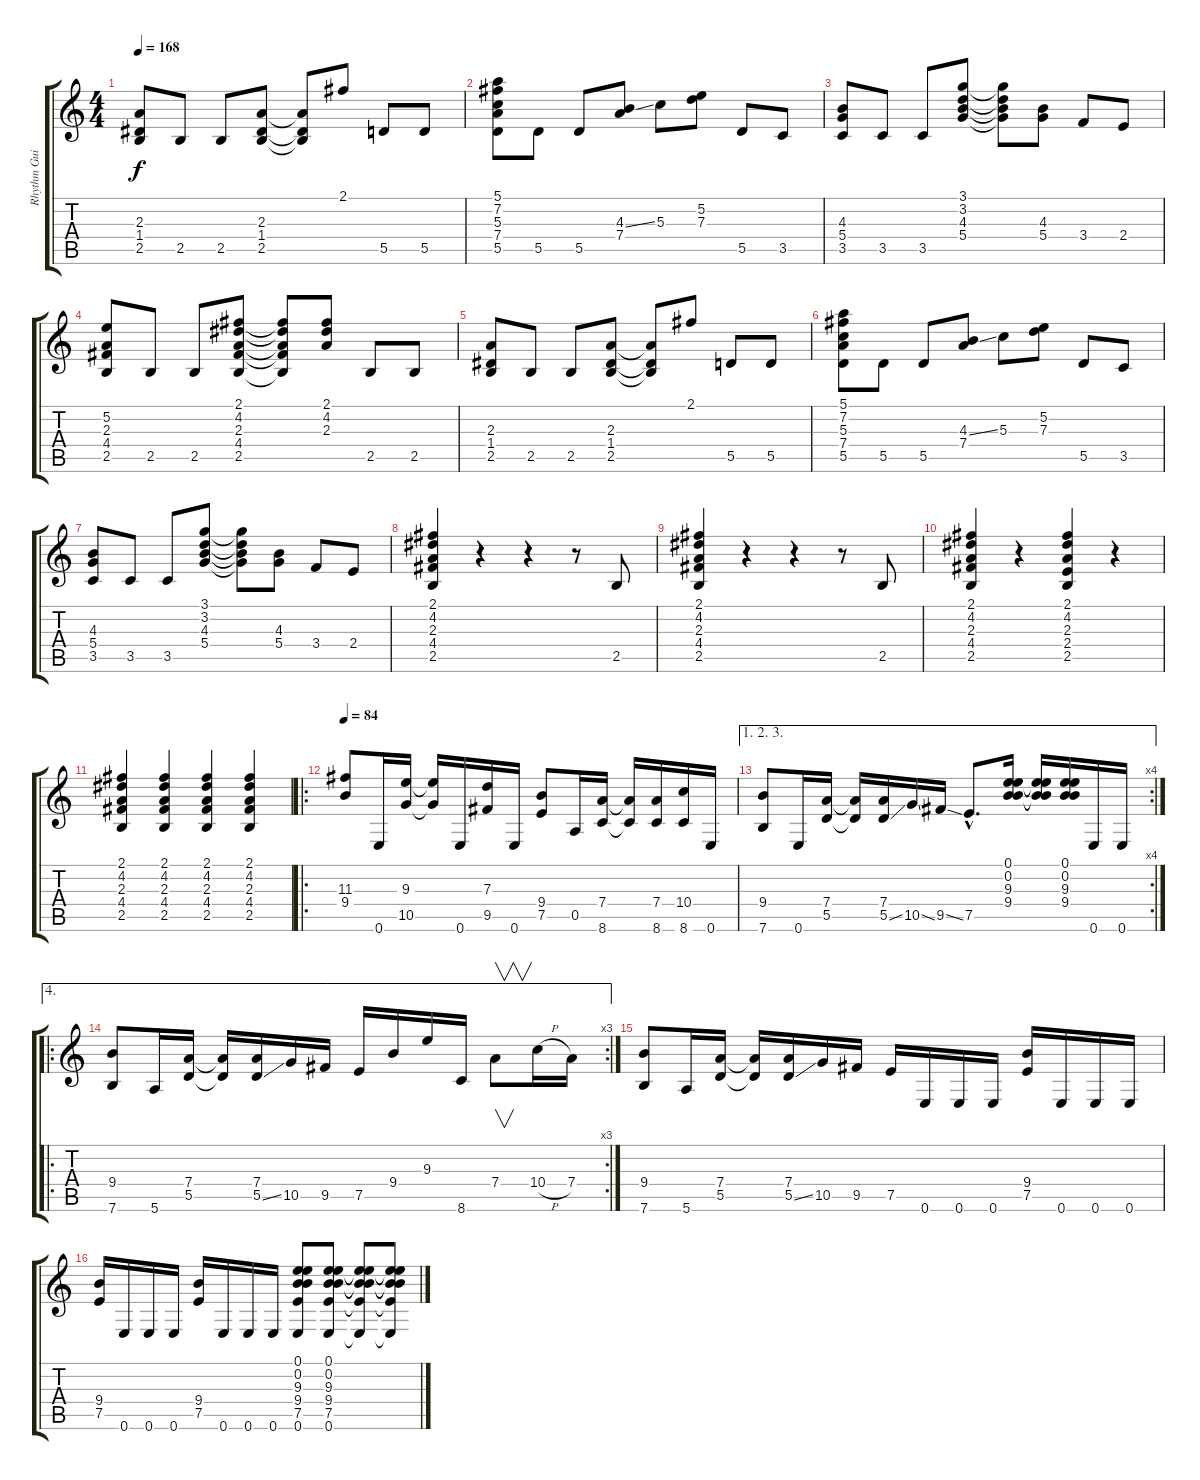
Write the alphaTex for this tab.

\track ("Rhythm Guitar" "Rhythm Gui") {instrument acousticguitarnylon}
\staff {score tabs}
\tuning (E4 B3 G3 D3 A2 E2) {hide}
\ts (4 4)
\tempo 168
\clef g2
\ks c
(2.3 1.4 2.5).8{dy f} 2.5.8 2.5.8 (2.3 1.4 2.5).8 (2.3{t} 1.4{t} 2.5{t}).8 2.1.8 5.5.8 5.5.8 |
(5.1 7.2 5.3 7.4 5.5).8 5.5.8 5.5.8 (4.3{ss} 7.4).8 5.3.8 (5.2 7.3).8 5.5.8 3.5.8 |
(4.3 5.4 3.5).8 3.5.8 3.5.8 (3.1 3.2 4.3 5.4).8 (3.1{t} 3.2{t} 4.3{t} 5.4{t}).8 (4.3 5.4).8 3.4.8 2.4.8 |
(5.2 2.3 4.4 2.5).8 2.5.8 2.5.8 (2.1 4.2 2.3 4.4 2.5).8 (2.1{t} 4.2{t} 2.3{t} 4.4{t} 2.5{t}).8 (2.1 4.2 2.3).8 2.5.8 2.5.8 |
(2.3 1.4 2.5).8 2.5.8 2.5.8 (2.3 1.4 2.5).8 (2.3{t} 1.4{t} 2.5{t}).8 2.1.8 5.5.8 5.5.8 |
(5.1 7.2 5.3 7.4 5.5).8 5.5.8 5.5.8 (4.3{ss} 7.4).8 5.3.8 (5.2 7.3).8 5.5.8 3.5.8 |
(4.3 5.4 3.5).8 3.5.8 3.5.8 (3.1 3.2 4.3 5.4).8 (3.1{t} 3.2{t} 4.3{t} 5.4{t}).8 (4.3 5.4).8 3.4.8 2.4.8 |
(2.1 4.2 2.3 4.4 2.5).4 r.4 r.4 r.8 2.5.8 |
(2.1 4.2 2.3 4.4 2.5).4 r.4 r.4 r.8 2.5.8 |
(2.1 4.2 2.3 4.4 2.5).4 r.4 (2.1 4.2 2.3 2.4 2.5).4 r.4 |
(2.1 4.2 2.3 4.4 2.5).4 (2.1 4.2 2.3 4.4 2.5).4 (2.1 4.2 2.3 4.4 2.5).4 (2.1 4.2 2.3 4.4 2.5).4 |
\ro
\tempo 84
(11.3 9.4).8{volume 13 balance 8 instrument acousticguitarnylon} 0.6.16 (9.3 10.5).16 (9.3{t} 10.5{t}).16 0.6.16 (7.3 9.5).16 0.6.16 (9.4 7.5).8 0.5.16 (7.4 8.6).16 (7.4{t} 8.6{t}).16 (7.4 8.6).16 (10.4 8.6).16 0.6.16 |
\ae (1 2 3)
\rc 4
(9.4 7.6).8 0.6.16 (7.4 5.5).16 (7.4{t} 5.5{t}).16 (7.4 5.5{ss}).16 10.5{ss}.16 9.5{ss}.16 7.5{hac}.8{d} (0.1 0.2 9.3 9.4).16 (0.1{t} 0.2{t} 9.3{t} 9.4{t}).16 (0.1 0.2 9.3 9.4).16 0.6.16 0.6.16 |
\ae 4
\ro
\rc 3
(9.4 7.6).8 5.6.16 (7.4 5.5).16 (7.4{t} 5.5{t}).16 (7.4 5.5{ss}).16 10.5.16 9.5.16 7.5.16 9.4.16 9.3.16 8.6.16 7.4.8{v} 10.4{h}.16 7.4.16 |
(9.4 7.6).8 5.6.16 (7.4 5.5).16 (7.4{t} 5.5{t}).16 (7.4 5.5{ss}).16 10.5.16 9.5.16 7.5.16 0.6.16 0.6.16 0.6.16 (9.4 7.5).16 0.6.16 0.6.16 0.6.16 |
(9.4 7.5).16 0.6.16 0.6.16 0.6.16 (9.4 7.5).16 0.6.16 0.6.16 0.6.16 (0.1 0.2 9.3 9.4 7.5 0.6).8{volume 13 balance 8} (0.1 0.2 9.3 9.4 7.5 0.6).8{volume 7} (0.1{t} 0.2{t} 9.3{t} 9.4{t} 7.5{t} 0.6{t}).8 (0.1{t} 0.2{t} 9.3{t} 9.4{t} 7.5{t} 0.6{t}).8
